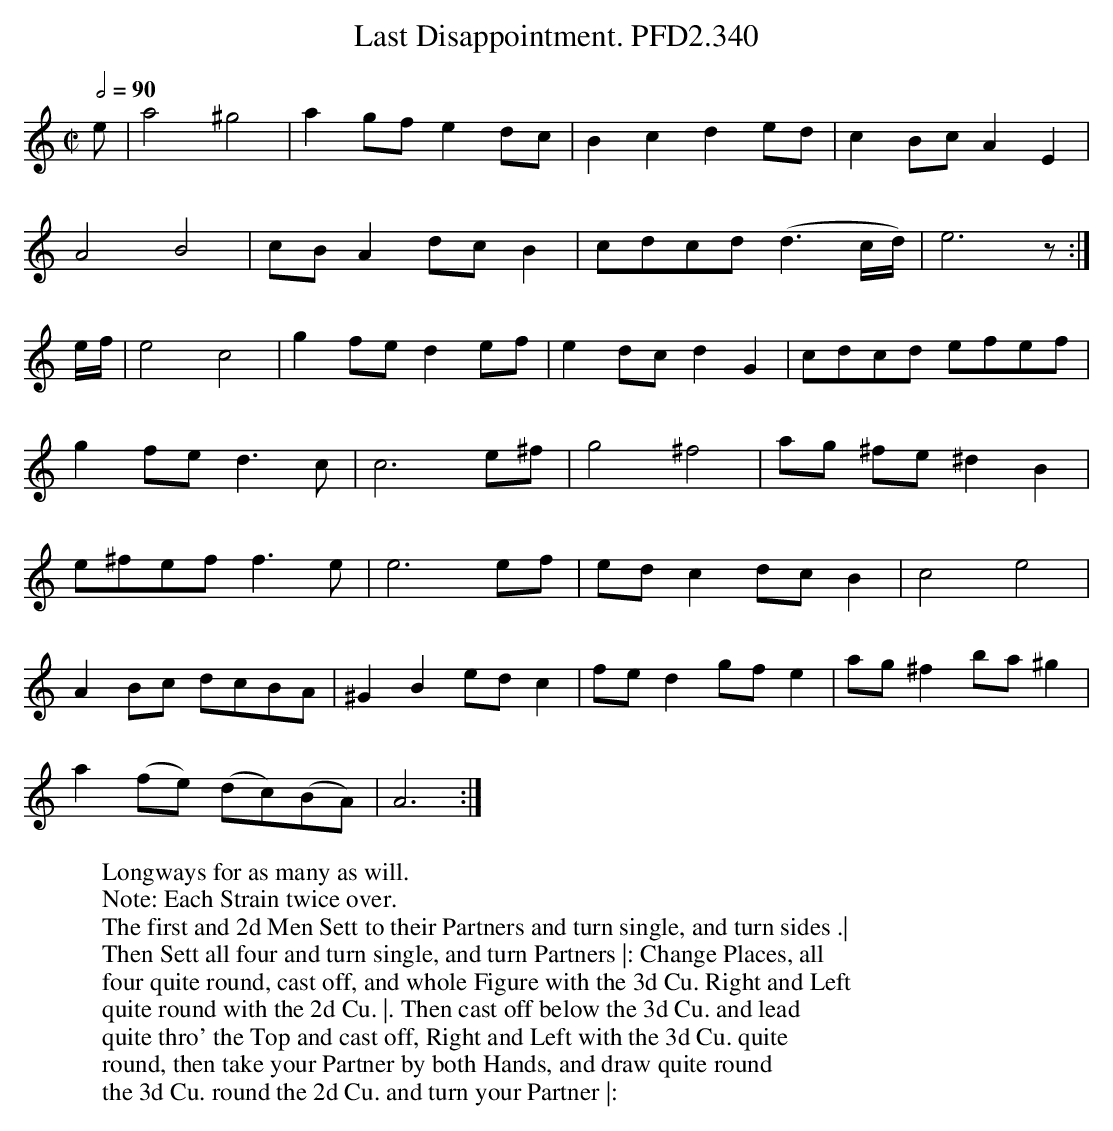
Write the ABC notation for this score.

X:1
T:Last Disappointment. PFD2.340
M:C|
L:1/4
W:Longways for as many as will.
W:Note: Each Strain twice over.
W:The first and 2d Men Sett to their Partners and turn single, and turn sides .|
W:Then Sett all four and turn single, and turn Partners |: Change Places, all
W:four quite round, cast off, and whole Figure with the 3d Cu. Right and Left
W:quite round with the 2d Cu. |. Then cast off below the 3d Cu. and lead
W:quite thro' the Top and cast off, Right and Left with the 3d Cu. quite
W:round, then take your Partner by both Hands, and draw quite round
W:the 3d Cu. round the 2d Cu. and turn your Partner |:
Q:2/4=90
K:Am
e/ | a2 ^g2 | ag/f/ ed/c/ | Bc de/d/ | cB/c/ AE |
A2 B2 | c/B/A d/c/B | c/d/c/d/ (d3/c//d//) | e3 z/ :|
e//f// | e2 c2 | gf/e/ de/f/ | ed/c/ dG | c/d/c/d/ e/f/e/f/ |
gf/e/ d>c | c3 e/^f/ |  g2 ^f2 | a/g/ ^f/e/ ^dB |
e/^f/e/f/ f>e | e3 e/f/ | e/d/c d/c/B | c2 e2 |
AB/c/ d/c/B/A/ | ^GB e/d/c | f/e/d g/f/e | a/g/^f b/a/^g |
a(f/e/) (d/c/)(B/A/) | A3 :|
